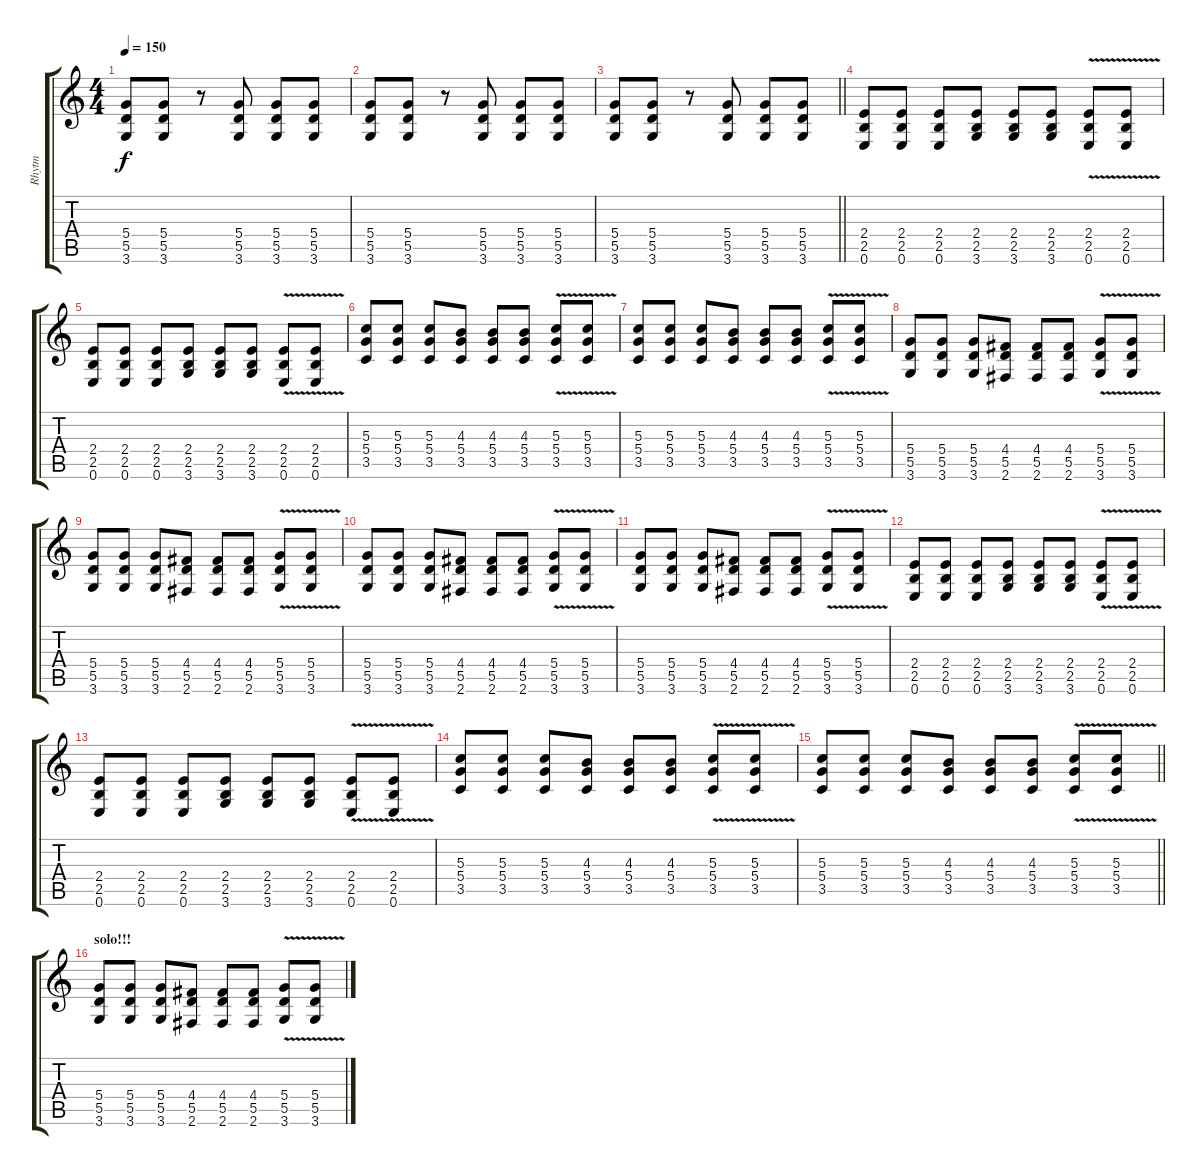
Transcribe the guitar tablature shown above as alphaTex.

\track ("Rhytm" "Rhytm") {instrument acousticguitarsteel}
\staff {score tabs}
\tuning (E4 B3 G3 D3 A2 E2) {hide}
\ts (4 4)
\tempo 150
\clef g2
\ks c
(5.4 5.5 3.6).8{dy f} (5.4 5.5 3.6).8 r.8 (5.4 5.5 3.6).8 (5.4 5.5 3.6).8 (5.4 5.5 3.6).8 |
(5.4 5.5 3.6).8 (5.4 5.5 3.6).8 r.8 (5.4 5.5 3.6).8 (5.4 5.5 3.6).8 (5.4 5.5 3.6).8 |
\barLineRight lightlight
(5.4 5.5 3.6).8 (5.4 5.5 3.6).8 r.8 (5.4 5.5 3.6).8 (5.4 5.5 3.6).8 (5.4 5.5 3.6).8 |
\section ("" "")
(2.4 2.5 0.6).8 (2.4 2.5 0.6).8 (2.4 2.5 0.6).8 (2.4 2.5 3.6).8 (2.4 2.5 3.6).8 (2.4 2.5 3.6).8 (2.4{v} 2.5 0.6).8 (2.4 2.5 0.6{v}).8 |
(2.4 2.5 0.6).8 (2.4 2.5 0.6).8 (2.4 2.5 0.6).8 (2.4 2.5 3.6).8 (2.4 2.5 3.6).8 (2.4 2.5 3.6).8 (2.4{v} 2.5 0.6).8 (2.4 2.5 0.6{v}).8 |
(5.3 5.4 3.5).8 (5.3 5.4 3.5).8 (5.3 5.4 3.5).8 (4.3 5.4 3.5).8 (4.3 5.4 3.5).8 (4.3 5.4 3.5).8 (5.3 5.4{v} 3.5).8 (5.3{v} 5.4 3.5).8 |
(5.3 5.4 3.5).8 (5.3 5.4 3.5).8 (5.3 5.4 3.5).8 (4.3 5.4 3.5).8 (4.3 5.4 3.5).8 (4.3 5.4 3.5).8 (5.3 5.4{v} 3.5).8 (5.3{v} 5.4 3.5).8 |
(5.4 5.5 3.6).8 (5.4 5.5 3.6).8 (5.4 5.5 3.6).8 (4.4 5.5 2.6).8 (4.4 5.5 2.6).8 (4.4 5.5 2.6).8 (5.4 5.5 3.6{v}).8 (5.4 5.5 3.6{v}).8 |
(5.4 5.5 3.6).8 (5.4 5.5 3.6).8 (5.4 5.5 3.6).8 (4.4 5.5 2.6).8 (4.4 5.5 2.6).8 (4.4 5.5 2.6).8 (5.4 5.5 3.6{v}).8 (5.4 5.5 3.6{v}).8 |
(5.4 5.5 3.6).8 (5.4 5.5 3.6).8 (5.4 5.5 3.6).8 (4.4 5.5 2.6).8 (4.4 5.5 2.6).8 (4.4 5.5 2.6).8 (5.4 5.5 3.6{v}).8 (5.4 5.5 3.6{v}).8 |
(5.4 5.5 3.6).8 (5.4 5.5 3.6).8 (5.4 5.5 3.6).8 (4.4 5.5 2.6).8 (4.4 5.5 2.6).8 (4.4 5.5 2.6).8 (5.4 5.5 3.6{v}).8 (5.4 5.5 3.6{v}).8 |
(2.4 2.5 0.6).8 (2.4 2.5 0.6).8 (2.4 2.5 0.6).8 (2.4 2.5 3.6).8 (2.4 2.5 3.6).8 (2.4 2.5 3.6).8 (2.4{v} 2.5 0.6).8 (2.4 2.5 0.6{v}).8 |
(2.4 2.5 0.6).8 (2.4 2.5 0.6).8 (2.4 2.5 0.6).8 (2.4 2.5 3.6).8 (2.4 2.5 3.6).8 (2.4 2.5 3.6).8 (2.4{v} 2.5 0.6).8 (2.4 2.5 0.6{v}).8 |
(5.3 5.4 3.5).8 (5.3 5.4 3.5).8 (5.3 5.4 3.5).8 (4.3 5.4 3.5).8 (4.3 5.4 3.5).8 (4.3 5.4 3.5).8 (5.3 5.4{v} 3.5).8 (5.3{v} 5.4 3.5).8 |
\barLineRight lightlight
(5.3 5.4 3.5).8 (5.3 5.4 3.5).8 (5.3 5.4 3.5).8 (4.3 5.4 3.5).8 (4.3 5.4 3.5).8 (4.3 5.4 3.5).8 (5.3 5.4{v} 3.5).8 (5.3{v} 5.4 3.5).8 |
\section ("" "solo!!!")
(5.4 5.5 3.6).8 (5.4 5.5 3.6).8 (5.4 5.5 3.6).8 (4.4 5.5 2.6).8 (4.4 5.5 2.6).8 (4.4 5.5 2.6).8 (5.4 5.5 3.6{v}).8 (5.4 5.5 3.6{v}).8
